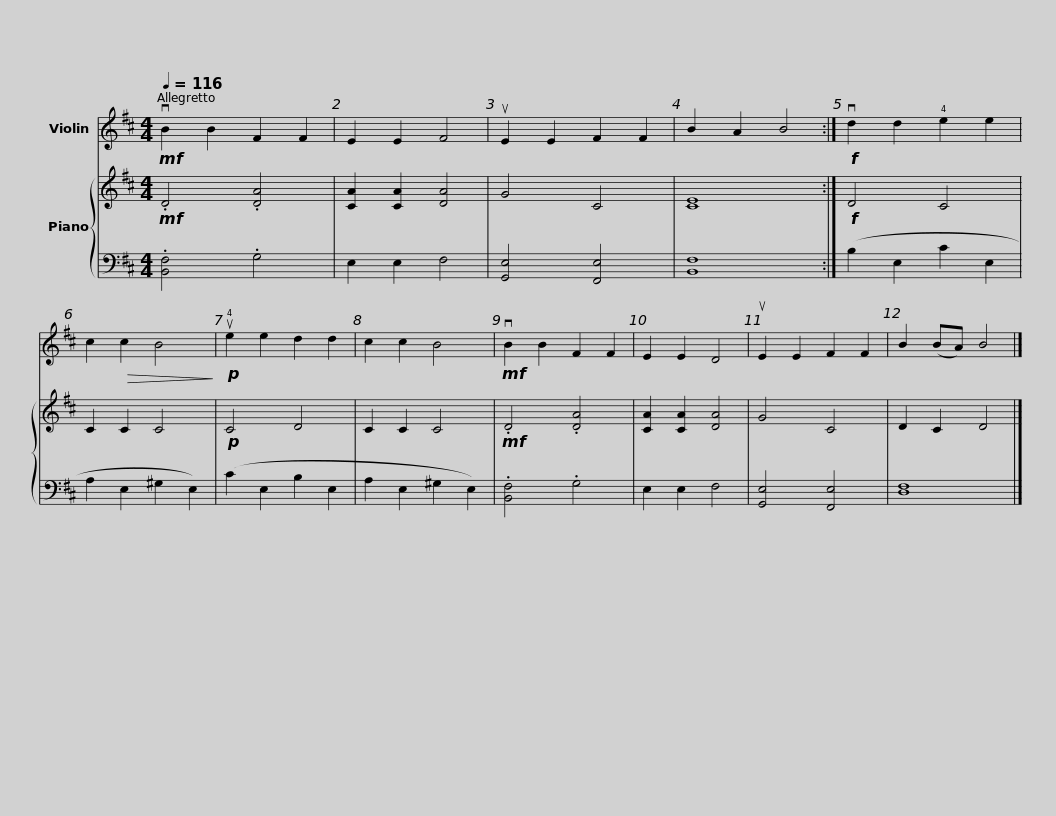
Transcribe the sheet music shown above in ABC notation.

X:1
%%score 1 { 2 | 3 }
L:1/8
Q:1/4=116
M:4/4
I:linebreak $
K:D
V:1 treble
V:2 treble
V:3 bass
V:1
!mf! vB2 B2 F2 F2 | E2 E2 F4 | uE2 E2 F2 F2 | B2 A2 B4 :|!f! vd2 d2 !4!e2 e2 | %5
 c2!>(! c2 B4!>)! |!p! u!4!e2 e2 d2 d2 | c2 c2 B4 |$!mf! vB2 B2 F2 F2 | E2 E2 D4 | %10
 uE2 E2 F2 F2 | B2 (BA) B4 |] %12
V:2
!mf! .D4 .[DA]4 | [CA]2 [CA]2 [DA]4 | G4 C4 | [CE]8 :|!f! D4 C4 | %5
 C2 C2 C4 |!p! C4 D4 | C2 C2 C4 |$!mf! .D4 .[DA]4 | [CA]2 [CA]2 [DA]4 | %10
 G4 C4 | D2 C2 D4 |] %12
V:3
 .[B,,F,]4 .G,4 | E,2 E,2 F,4 | [G,,E,]4 [F,,E,]4 | [B,,F,]8 :| (B,2 E,2 C2 E,2 | %5
 A,2 E,2 ^G,2 E,2) | (C2 E,2 B,2 E,2 | A,2 E,2 ^G,2 E,2) |$ .[B,,F,]4 .G,4 | E,2 E,2 F,4 | %10
 [G,,E,]4 [F,,E,]4 | [D,F,]8 |] %12
